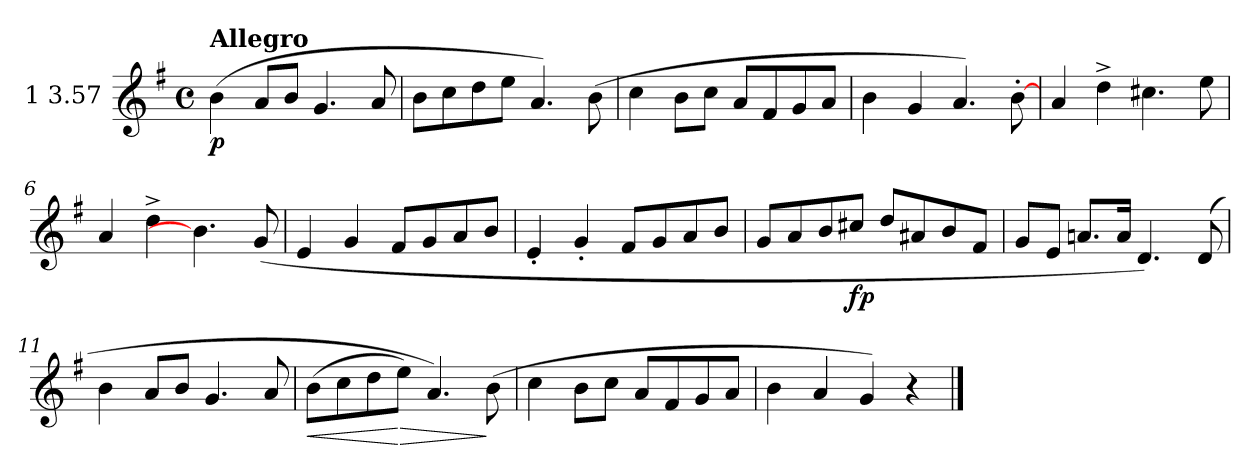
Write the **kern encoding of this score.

**kern	**dynam
*part1	*part1
*staff1	*staff1
*I"1 3.57	*
*I'1 3.57	*
*clefG2	*
*k[f#]	*
*M4/4	*
*met(c)	*
=1	=1
!LO:TX:a:B:t=Allegro	!
!	!LO:DY:b
(>4b\	p
8a/L	.
8b/J	.
4.g/	.
8a/	.
=2	=2
8b\L	.
8cc\	.
8dd\	.
8ee\J	.
4.a/)	.
(>8b\	.
=3	=3
4cc\	.
8b\L	.
8cc\J	.
8a/L	.
8f#/	.
8g/	.
8a/J	.
=4	=4
4b\	.
4gZ>/	.
4.a/)	.
[>8b'>\	.
!!LO:LB:g=z
=5	=5
4a/	.
4dd^>\	.
4.cc#X\	.
8ee\	.
=6	=6
4a/	.
4dd^>\	.
4.b\]	.
(>8g/	.
=7	=7
4e/	.
4g/	.
8f#/L	.
8g/	.
8a/	.
8b/J	.
=8	=8
4e'</	.
4g'</	.
8f#/L	.
8g/	.
8a/	.
8b/J	.
!!LO:LB:g=z
=9	=9
8g/L	.
8a/	.
8b/	.
!	!LO:DY:b
8cc#X/J	fp
8dd/L	.
8a#X/	.
8b/	.
8f#/J	.
=10	=10
8g/L	.
8e/J	.
8.an/L	.
16a/Jk	.
4.d/)	.
(>8d/	.
=11	=11
4b\	.
8a/L	.
8b/J	.
4.g/	.
8a/	.
!!LO:LB:g=z
=12	=12
!	!LO:HP:b
(<8b\L	<
8cc\	.
8dd\	.
!	!LO:HP:n=1:b
8ee\J)	[ >
4.a/)	.
(>8b\	]
=13	=13
4cc\	.
8b\L	.
8cc\J	.
8a/L	.
8f#/	.
8g/	.
8a/J	.
=14	=14
4b\	.
4a/	.
4g/)	.
4r	.
==	==
*-	*-
